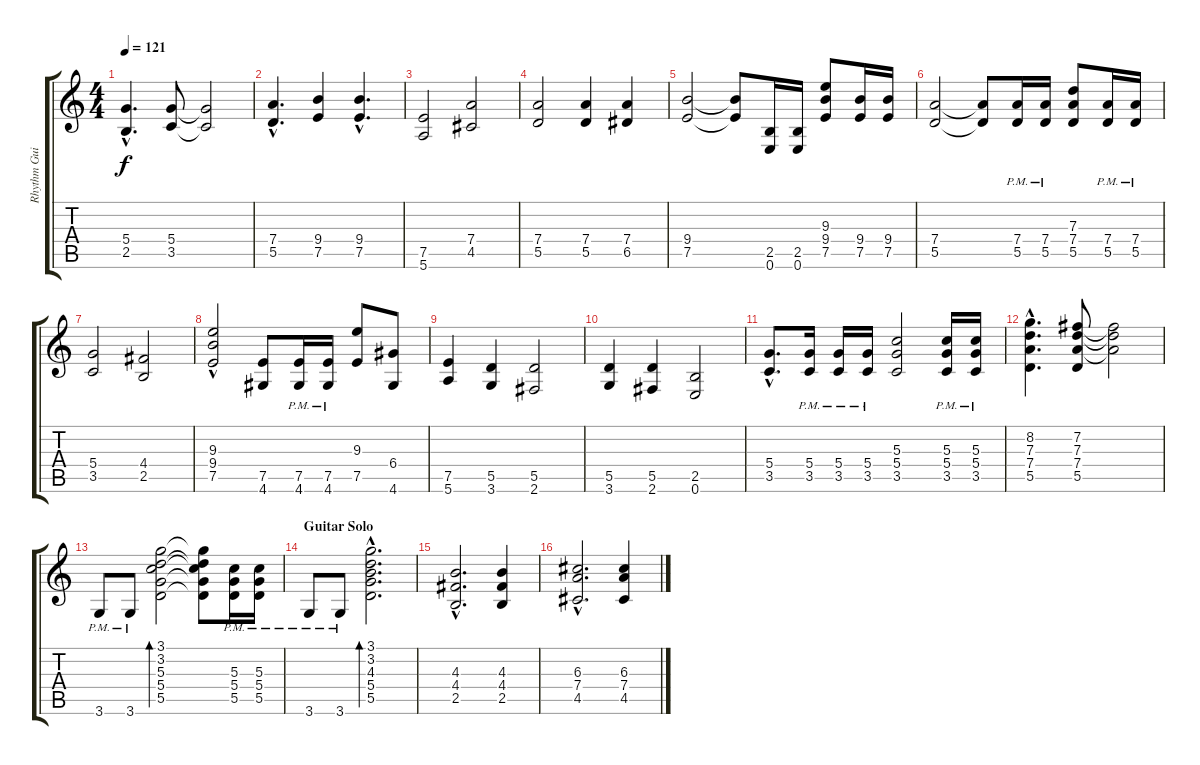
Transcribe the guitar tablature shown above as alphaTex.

\track ("Rhythm Guitar" "Rhythm Gui") {instrument distortionguitar}
\staff {score tabs}
\tuning (E4 B3 G3 D3 A2 E2) {hide}
\ts (4 4)
\tempo 121
\clef g2
\ks c
(5.4{hac} 2.5{hac}).4{d dy f} (5.4 3.5).8 (5.4{t} 3.5{t}).2 |
(7.4{hac} 5.5{hac}).4{d} (9.4 7.5).4 (9.4{hac} 7.5{hac}).4{d} |
(7.5 5.6).2 (7.4 4.5).2 |
(7.4 5.5).2 (7.4 5.5).4 (7.4 6.5).4 |
(9.4 7.5).2 (9.4{t} 7.5{t}).8 (2.5 0.6).16 (2.5 0.6).16 (9.3 9.4 7.5).8 (9.4 7.5).16 (9.4 7.5).16 |
(7.4 5.5).2 (7.4{t} 5.5{t}).8 (7.4{pm} 5.5{pm}).16 (7.4{pm} 5.5{pm}).16 (7.3 7.4 5.5).8 (7.4{pm} 5.5{pm}).16 (7.4{pm} 5.5{pm}).16 |
(5.4 3.5).2 (4.4 2.5).2 |
(9.3{hac} 9.4 7.5).2 (7.5 4.6).8 (7.5{pm} 4.6{pm}).16 (7.5{pm} 4.6{pm}).16 (9.3 7.5).8 (6.4 4.6).8 |
(7.5 5.6).4 (5.5 3.6).4 (5.5 2.6).2 |
(5.5 3.6).4 (5.5 2.6).4 (2.5 0.6).2 |
(5.4{hac} 3.5{hac}).8{d} (5.4{pm} 3.5{pm}).16 (5.4{pm} 3.5{pm}).16 (5.4{pm} 3.5{pm}).16 (5.3 5.4 3.5).2 (5.3{pm} 5.4{pm} 3.5{pm}).16 (5.3{pm} 5.4{pm} 3.5{pm}).16 |
(8.2{hac} 7.3{hac} 7.4{hac} 5.5{hac}).4{d} (7.2 7.3 7.4 5.5).8 (7.2{t} 7.3{t} 7.4{t}).2 |
3.6{pm}.8 3.6{pm}.8 (3.1 3.2 5.3 5.4 5.5).2{bd 120} (3.1{t} 3.2{t} 5.3{t} 5.4{t} 5.5{t}).8 (5.3{pm} 5.4{pm} 5.5{pm}).16 (5.3{pm} 5.4{pm} 5.5{pm}).16 |
\section ("" "Guitar Solo")
3.6{pm}.8 3.6{pm}.8 (3.1{hac} 3.2{hac} 4.3{hac} 5.4{hac} 5.5{hac}).2{d bd 120} |
(4.3{hac} 4.4{hac} 2.5{hac}).2{d balance 8} (4.3 4.4 2.5).4 |
(6.3{hac} 7.4{hac} 4.5{hac}).2{d} (6.3 7.4 4.5).4
